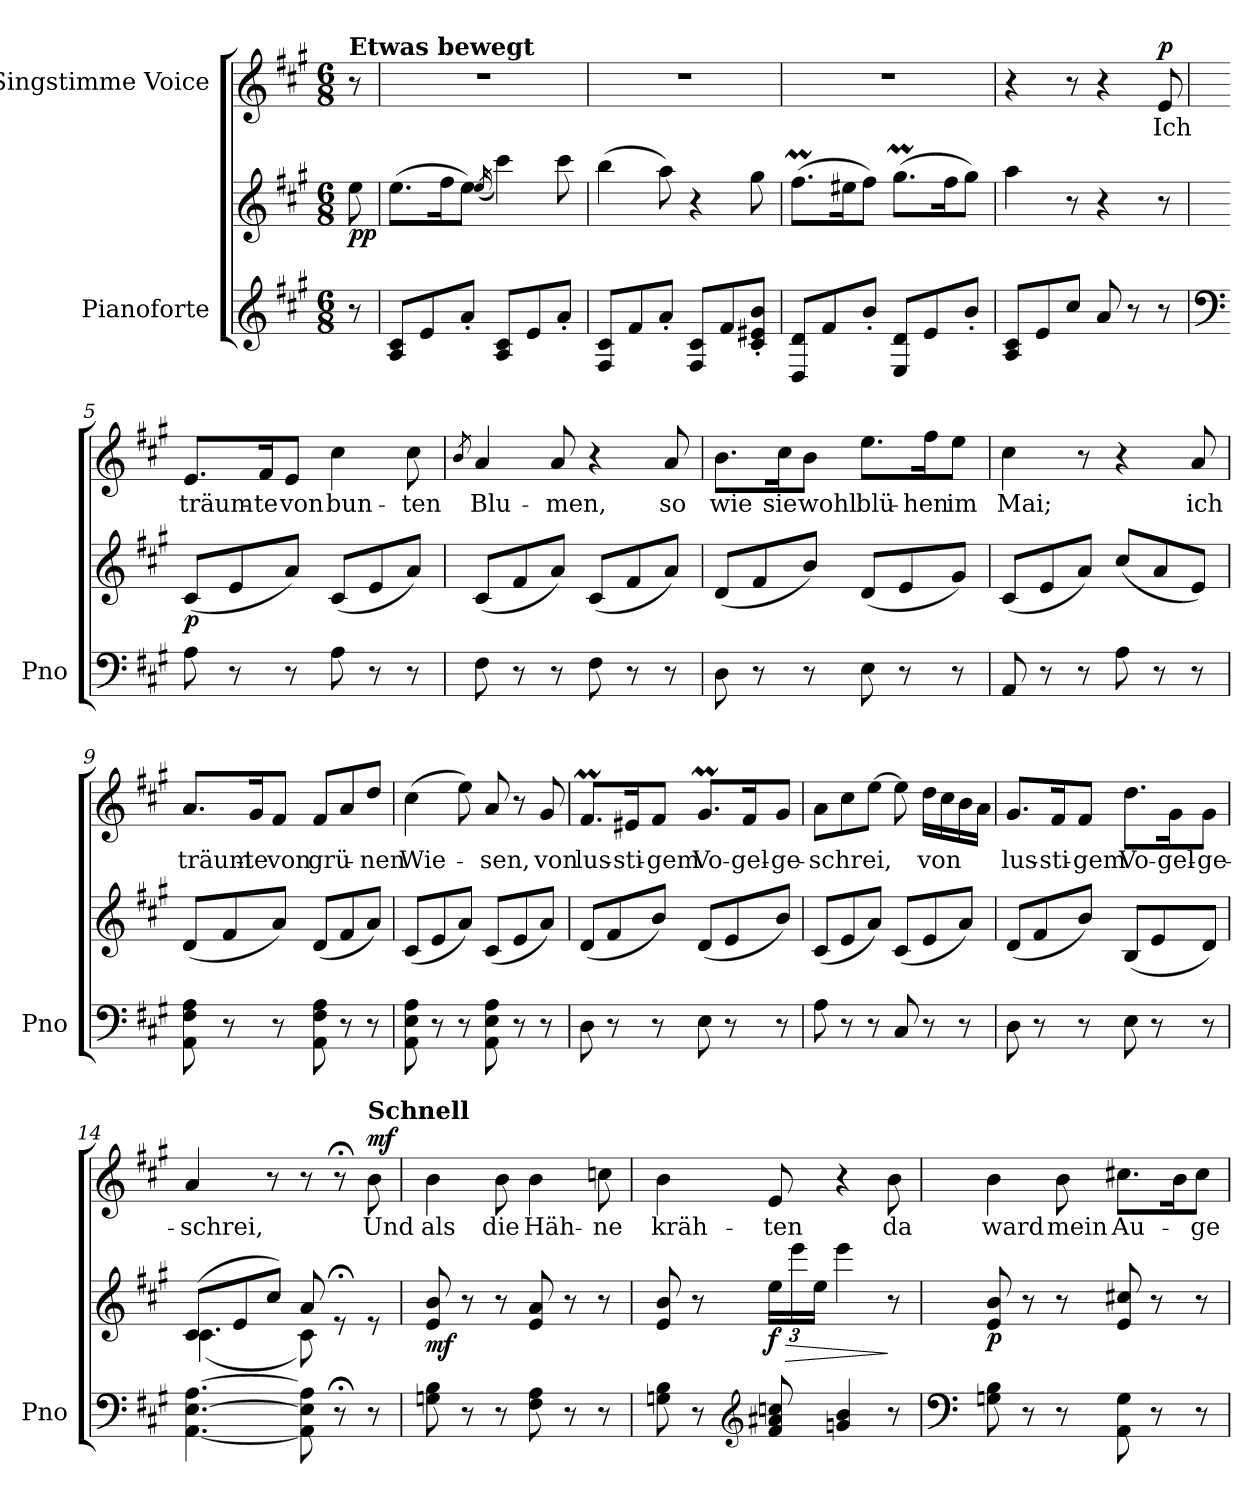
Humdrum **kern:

**kern	**kern	**dynam	**kern	**text	**dynam
*part2	*part2	*part2	*part1	*part1	*part1
*staff3	*staff2	*staff2/3	*staff1	*staff1	*staff1
*I"Pianoforte	*	*	*I"Singstimme Voice	*	*
*I'Pno	*	*	*	*	*
*clefG2	*clefG2	*	*clefG2	*	*
*k[f#c#g#]	*k[f#c#g#]	*	*k[f#c#g#]	*	*
*M6/8	*M6/8	*	*M6/8	*	*
*MM60	*MM60	*	*MM60	*	*
=	=	=	=	=	=
!	!	!	!LO:TX:a:B:t=Etwas bewegt	!	!
!	!	!LO:DY:b	!	!	!
8r	8ee\	pp	8r	.	.
=1	=1	=1	=1	=1	=1
8A/ 8c#/L	(>8.ee\L	.	2.r	.	.
8e/	.	.	.	.	.
.	16ff#\K	.	.	.	.
8a'/J	8ee\J)	.	.	.	.
.	(>16qee/	.	.	.	.
8A/ 8c#/L	4ccc#\)	.	.	.	.
8e/	.	.	.	.	.
8a'/J	8ccc#\	.	.	.	.
=2	=2	=2	=2	=2	=2
8F#/ 8c#/L	(>4bb\	.	2.r	.	.
8f#/	.	.	.	.	.
8a'/J	8aa\)	.	.	.	.
8F#/ 8c#/L	4r	.	.	.	.
8f#/	.	.	.	.	.
8c#/' 8e#X/' 8b/'J	8gg#\	.	.	.	.
=3	=3	=3	=3	=3	=3
8D/ 8d/L	(>8.ff#M\L	.	2.r	.	.
8f#/	.	.	.	.	.
.	16ee#X\K	.	.	.	.
8b'/J	8ff#\J)	.	.	.	.
8E/ 8d/L	(>8.gg#m\L	.	.	.	.
8e/	.	.	.	.	.
.	16ff#\K	.	.	.	.
8b'/J	8gg#\J)	.	.	.	.
=4	=4	=4	=4	=4	=4
8A/ 8c#/L	4aa\	.	4r	.	.
8e/	.	.	.	.	.
8cc#/J	8r	.	8r	.	.
8a/	4r	.	4r	.	.
8r	.	.	.	.	.
!	!	!	!	!LO:LY:b	!LO:DY:a
8r	8r	.	8e/	Ich	p
!!LO:LB:g=z
=5	=5	=5	=5	=5	=5
*clefF4	*	*	*	*	*
!	!	!LO:DY:b	!	!LO:LY:b	!
8A\	(<8c#/L	p	8.e/L	träum-	.
8r	8e/	.	.	.	.
!	!	!	!	!LO:LY:b	!
.	.	.	16f#/K	-te	.
!	!	!	!	!LO:LY:b	!
8r	8a/J)	.	8e/J	von	.
!	!	!	!	!LO:LY:b	!
8A\	(<8c#/L	.	4cc#\	bun-	.
8r	8e/	.	.	.	.
!	!	!	!	!LO:LY:b	!
8r	8a/J)	.	8cc#\	-ten	.
=6	=6	=6	=6	=6	=6
.	.	.	8qb/	.	.
!	!	!	!	!LO:LY:b	!
8F#\	(<8c#/L	.	4a/	Blu-	.
8r	8f#/	.	.	.	.
!	!	!	!	!LO:LY:b	!
8r	8a/J)	.	8a/	-men,	.
8F#\	(<8c#/L	.	4r	.	.
8r	8f#/	.	.	.	.
!	!	!	!	!LO:LY:b	!
8r	8a/J)	.	8a/	so	.
=7	=7	=7	=7	=7	=7
!	!	!	!	!LO:LY:b	!
8D\	(<8d/L	.	8.b\L	wie	.
8r	8f#/	.	.	.	.
!	!	!	!	!LO:LY:b	!
.	.	.	16cc#\K	sie	.
!	!	!	!	!LO:LY:b	!
8r	8b/J)	.	8b\J	wohl	.
!	!	!	!	!LO:LY:b	!
8E\	(<8d/L	.	8.ee\L	blü-	.
8r	8e/	.	.	.	.
!	!	!	!	!LO:LY:b	!
.	.	.	16ff#\K	-hen	.
!	!	!	!	!LO:LY:b	!
8r	8g#/J)	.	8ee\J	im	.
=8	=8	=8	=8	=8	=8
!	!	!	!	!LO:LY:b	!
8AA/	(<8c#/L	.	4cc#\	Mai;	.
8r	8e/	.	.	.	.
8r	8a/J)	.	8r	.	.
8A\	(<8cc#/L	.	4r	.	.
8r	8a/	.	.	.	.
!	!	!	!	!LO:LY:b	!
8r	8e/J)	.	8a/	ich	.
!!LO:LB:g=z
=9	=9	=9	=9	=9	=9
!	!	!	!	!LO:LY:b	!
8AA\ 8F#\ 8A\	(<8d/L	.	8.a/L	träum-	.
8r	8f#/	.	.	.	.
!	!	!	!	!LO:LY:b	!
.	.	.	16g#/K	-te	.
!	!	!	!	!LO:LY:b	!
8r	8a/J)	.	8f#/J	von	.
!	!	!	!	!LO:LY:b	!
8AA\ 8F#\ 8A\	(<8d/L	.	8f#/L	grü-	.
8r	8f#/	.	8a/	.	.
!	!	!	!	!LO:LY:b	!
8r	8a/J)	.	8dd/J	-nen	.
!!LO:PB:g=z
=10	=10	=10	=10	=10	=10
!	!	!	!	!LO:LY:b	!
8AA\ 8E\ 8A\	(<8c#/L	.	(>4cc#\	Wie-	.
8r	8e/	.	.	.	.
8r	8a/J)	.	8ee\)	.	.
!	!	!	!	!LO:LY:b	!
8AA\ 8E\ 8A\	(<8c#/L	.	8a/	-sen,	.
8r	8e/	.	8r	.	.
!	!	!	!	!LO:LY:b	!
8r	8a/J)	.	8g#/	von	.
=11	=11	=11	=11	=11	=11
!	!	!	!	!LO:LY:b	!
8D\	(<8d/L	.	8.f#M/L	lus-	.
8r	8f#/	.	.	.	.
!	!	!	!	!LO:LY:b	!
.	.	.	16e#X/K	-sti-	.
!	!	!	!	!LO:LY:b	!
8r	8b/J)	.	8f#/J	-gem	.
!	!	!	!	!LO:LY:b	!
8E\	(<8d/L	.	8.g#m/L	Vo-	.
8r	8e/	.	.	.	.
!	!	!	!	!LO:LY:b	!
.	.	.	16f#/K	-gel-	.
!	!	!	!	!LO:LY:b	!
8r	8b/J)	.	8g#/J	-ge-	.
=12	=12	=12	=12	=12	=12
!	!	!	!	!LO:LY:b	!
8A\	(<8c#/L	.	8a\L	-schrei,	.
8r	8e/	.	8cc#\	.	.
8r	8a/J)	.	[8ee\J	.	.
8C#/	(<8c#/L	.	8ee\]	.	.
!	!	!	!	!LO:LY:b	!
8r	8e/	.	16dd\LL	von	.
.	.	.	16cc#\	.	.
8r	8a/J)	.	16b\	.	.
.	.	.	16a\JJ	.	.
=13	=13	=13	=13	=13	=13
!	!	!	!	!LO:LY:b	!
8D\	(<8d/L	.	8.g#/L	lus-	.
8r	8f#/	.	.	.	.
!	!	!	!	!LO:LY:b	!
.	.	.	16f#/K	-sti-	.
!	!	!	!	!LO:LY:b	!
8r	8b/J)	.	8f#/J	-gem	.
!	!	!	!	!LO:LY:b	!
8E\	(<8B/L	.	8.dd\L	Vo-	.
8r	8e/	.	.	.	.
!	!	!	!	!LO:LY:b	!
.	.	.	16g#\K	-gel-	.
!	!	!	!	!LO:LY:b	!
8r	8d/J)	.	8g#\J	-ge-	.
!!LO:PB:g=z
=14	=14	=14	=14	=14	=14
*	*^	*	*	*	*
!	!	!	!	!	!LO:LY:b	!
[4.AA\ [4.E\ [4.A\	(>8c#/L	(<4.c#\	.	4a/	schrei,	.
.	8e/	.	.	.	.	.
.	8cc#/J)	.	.	8r	.	.
8AA\] 8E\] 8A\]	8a/	8c#\)	.	8r	.	.
*	*	*	*	*MM90	*	*
8r;<	8r;<e	4ryy	.	8r;<	.	.
!	!	!	!	!LO:TX:a:B:t=Schnell	!	!
!	!	!	!	!	!LO:LY:b	!LO:DY:a
8r	8re	.	.	8b\	Und	mf
*	*v	*v	*	*	*	*
=15	=15	=15	=15	=15	=15
!	!	!LO:DY:b	!	!LO:LY:b	!
8Gn\ 8B\	8e/ 8b/	mf	4b\	als	.
8r	8r	.	.	.	.
!	!	!	!	!LO:LY:b	!
8r	8r	.	8b\	die	.
!	!	!	!	!LO:LY:b	!
8F#\ 8A\	8e/ 8a/	.	4b\	Häh-	.
8r	8r	.	.	.	.
!	!	!	!	!LO:LY:b	!
8r	8r	.	8ccn\	-ne	.
=16	=16	=16	=16	=16	=16
!	!	!	!	!LO:LY:b	!
8Gn\ 8B\	8e/ 8b/	.	4b\	kräh-	.
8r	8r	.	.	.	.
*clefG2	*	*	*	*	*
*	*Xbrackettup	*	*	*	*
!	!	!LO:DY:b	!	!LO:LY:b	!
8f#/ 8a#X/ 8ccn/	24ee\LL	f	8e/	-ten	.
!	!	!LO:HP:b	!	!	!
.	24eee\	>	.	.	.
.	24ee\JJ	.	.	.	.
4gn/ 4b/	4eee\	.	4r	.	.
!	!	!	!	!LO:LY:b	!
8r	8r	]	8b\	da	.
=17	=17	=17	=17	=17	=17
*clefF4	*	*	*	*	*
!	!	!LO:DY:b	!	!LO:LY:b	!
8Gn\ 8B\	8e/ 8b/	p	4b\	ward	.
8r	8r	.	.	.	.
!	!	!	!	!LO:LY:b	!
8r	8r	.	8b\	mein	.
!	!	!	!	!LO:LY:b	!
8AA\ 8G\	8e/ 8cc#X/	.	8.cc#X\L	Au-	.
8r	8r	.	.	.	.
.	.	.	16b\K	.	.
!	!	!	!	!LO:LY:b	!
8r	8r	.	8cc#\J	-ge	.
=	=	=	=	=	=
*-	*-	*-	*-	*-	*-
